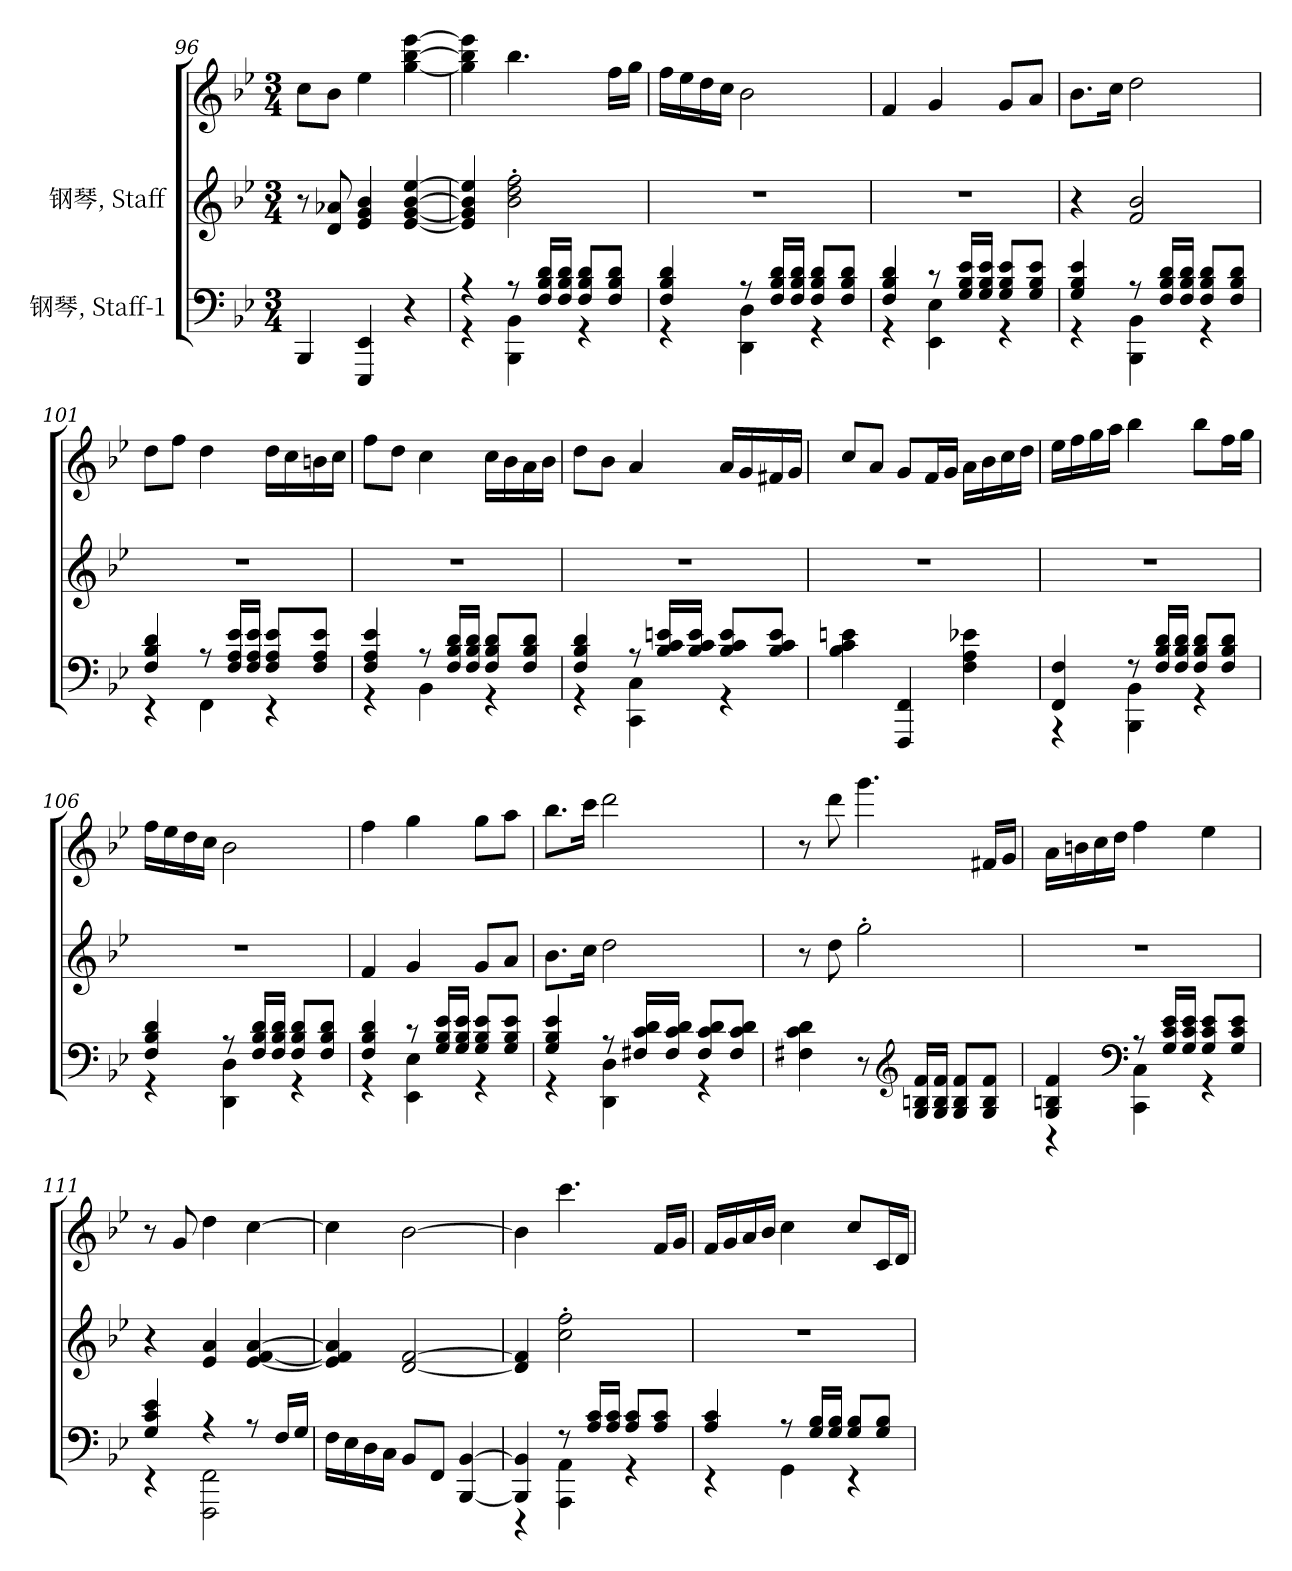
**kern	**kern	**kern
*part2	*part1	*part1
*staff3	*staff2	*staff1
*I"钢琴, Staff-1	*I"钢琴, Staff	*
*clefF4	*clefG2	*clefG2
*k[b-e-]	*k[b-e-]	*k[b-e-]
*M3/4	*M3/4	*M3/4
=96	=96	=96
4BBB-/	8r	8cc\L
.	8d/ 8a-X/	8b-\J
4EEE-/ 4EE-/	4e-/ 4g/ 4b-/	4ee-\
4r	[4e-/ [4g/ [4b-/ [4ee-/	[4gg\ [4bb-\ [4eee-\
!!LO:LB:g=z
=97	=97	=97
*^	*	*
4r	4r	4e-/] 4g/] 4b-/] 4ee-/]	4gg\] 4bb-\] 4eee-\]
8r	4BBB-\ 4BB-\	2b-\' 2dd\' 2ff\'	4.bb-\
16F/ 16B-/ 16d/LL	.	.	.
16F/ 16B-/ 16d/JJ	.	.	.
8F/ 8B-/ 8d/L	4r	.	.
8F/ 8B-/ 8d/J	.	.	16ff\LL
.	.	.	16gg\JJ
=98	=98	=98	=98
4F/ 4B-/ 4d/	4r	2.r	16ff\LL
.	.	.	16ee-\
.	.	.	16dd\
.	.	.	16cc\JJ
8r	4DD\ 4D\	.	2b-\
16F/ 16B-/ 16d/LL	.	.	.
16F/ 16B-/ 16d/JJ	.	.	.
8F/ 8B-/ 8d/L	4r	.	.
8F/ 8B-/ 8d/J	.	.	.
=99	=99	=99	=99
4F/ 4B-/ 4d/	4r	2.r	4f/
8r	4EE-\ 4E-\	.	4g/
16G/ 16B-/ 16e-/LL	.	.	.
16G/ 16B-/ 16e-/JJ	.	.	.
8G/ 8B-/ 8e-/L	4r	.	8g/L
8G/ 8B-/ 8e-/J	.	.	8a/J
=100	=100	=100	=100
4G/ 4B-/ 4e-/	4r	4r	8.b-\L
.	.	.	16cc\Jk
8r	4BBB-\ 4BB-\	2f/ 2b-/	2dd\
16F/ 16B-/ 16d/LL	.	.	.
16F/ 16B-/ 16d/JJ	.	.	.
8F/ 8B-/ 8d/L	4r	.	.
8F/ 8B-/ 8d/J	.	.	.
!!LO:PB:g=z
=101	=101	=101	=101
4F/ 4B-/ 4d/	4r	2.r	8dd\L
.	.	.	8ff\J
8r	4FF\	.	4dd\
16F/ 16A/ 16e-/LL	.	.	.
16F/ 16A/ 16e-/JJ	.	.	.
8F/ 8A/ 8e-/L	4r	.	16dd\LL
.	.	.	16cc\
8F/ 8A/ 8e-/J	.	.	16bn\
.	.	.	16cc\JJ
=102	=102	=102	=102
4F/ 4A/ 4e-/	4r	2.r	8ff\L
.	.	.	8dd\J
8r	4BB-\	.	4cc\
16F/ 16B-/ 16d/LL	.	.	.
16F/ 16B-/ 16d/JJ	.	.	.
8F/ 8B-/ 8d/L	4r	.	16cc\LL
.	.	.	16b-\
8F/ 8B-/ 8d/J	.	.	16a\
.	.	.	16b-\JJ
=103	=103	=103	=103
4F/ 4B-/ 4d/	4r	2.r	8dd\L
.	.	.	8b-\J
8r	4CC\ 4C\	.	4a/
16B-/ 16c/ 16en/LL	.	.	.
16B-/ 16c/ 16e/JJ	.	.	.
8B-/ 8c/ 8e/L	4r	.	16a/LL
.	.	.	16g/
8B-/ 8c/ 8e/J	.	.	16f#X/
.	.	.	16g/JJ
*v	*v	*	*
!!LO:LB:g=z
=104	=104	=104
4B-\ 4c\ 4en\	2.r	8cc/L
.	.	8a/J
4FFF/ 4FF/	.	8g/L
.	.	16f/L
.	.	16g/JJ
4F\ 4A\ 4e-X\	.	16a\LL
.	.	16b-\
.	.	16cc\
.	.	16dd\JJ
=105	=105	=105
*^	*	*
4FF/ 4F/	4r	2.r	16ee-\LL
.	.	.	16ff\
.	.	.	16gg\
.	.	.	16aa\JJ
8r	4BBB-\ 4BB-\	.	4bb-\
16F/ 16B-/ 16d/LL	.	.	.
16F/ 16B-/ 16d/JJ	.	.	.
8F/ 8B-/ 8d/L	4r	.	8bb-\L
8F/ 8B-/ 8d/J	.	.	16ff\L
.	.	.	16gg\JJ
=106	=106	=106	=106
4F/ 4B-/ 4d/	4r	2.r	16ff\LL
.	.	.	16ee-\
.	.	.	16dd\
.	.	.	16cc\JJ
8r	4DD\ 4D\	.	2b-\
16F/ 16B-/ 16d/LL	.	.	.
16F/ 16B-/ 16d/JJ	.	.	.
8F/ 8B-/ 8d/L	4r	.	.
8F/ 8B-/ 8d/J	.	.	.
=107	=107	=107	=107
4F/ 4B-/ 4d/	4r	4f/	4ff\
8r	4EE-\ 4E-\	4g/	4gg\
16G/ 16B-/ 16e-/LL	.	.	.
16G/ 16B-/ 16e-/JJ	.	.	.
8G/ 8B-/ 8e-/L	4r	8g/L	8gg\L
8G/ 8B-/ 8e-/J	.	8a/J	8aa\J
!!LO:LB:g=z
=108	=108	=108	=108
4G/ 4B-/ 4e-/	4r	8.b-\L	8.bb-\L
.	.	16cc\Jk	16ccc\Jk
8r	4DD\ 4D\	2dd\	2ddd\
16F#X/ 16c/ 16d/LL	.	.	.
16F#/ 16c/ 16d/JJ	.	.	.
8F#/ 8c/ 8d/L	4r	.	.
8F#/ 8c/ 8d/J	.	.	.
*v	*v	*	*
=109	=109	=109
4F#X\ 4c\ 4d\	8r	8r
.	8dd\	8ddd\
8r	2gg'\	4.ggg\
*clefG2	*	*
16G/ 16Bn/ 16f/LL	.	.
16G/ 16B/ 16f/JJ	.	.
8G/ 8B/ 8f/L	.	.
8G/ 8B/ 8f/J	.	16f#X/LL
.	.	16g/JJ
=110	=110	=110
*^	*	*
4G/ 4Bn/ 4f/	4r	2.r	16a\LL
.	.	.	16bn\
.	.	.	16cc\
.	.	.	16dd\JJ
*clefF4	*	*	*
8r	4CC\ 4C\	.	4ff\
16G/ 16c/ 16e-/LL	.	.	.
16G/ 16c/ 16e-/JJ	.	.	.
8G/ 8c/ 8e-/L	4r	.	4ee-\
8G/ 8c/ 8e-/J	.	.	.
!!LO:LB:g=z
=111	=111	=111	=111
4G/ 4c/ 4e-/	4r	4r	8r
.	.	.	8g/
4r	2FFF\ 2FF\	4e-/ 4a/	4dd\
8r	.	[4e-/ [4f/ [4a/	[4cc\
16F/LL	.	.	.
16G/JJ	.	.	.
*v	*v	*	*
=112	=112	=112
16F\LL	4e-/] 4f/] 4a/]	4cc\]
16E-\	.	.
16D\	.	.
16C\JJ	.	.
8BB-/L	[2d/ [2f/	[2b-\
8FF/J	.	.
[4BBB-/ [4BB-/	.	.
=113	=113	=113
*^	*	*
4BBB-/] 4BB-/]	4r	4d/] 4f/]	4b-\]
8r	4AAA\ 4AA\	2cc\' 2ff\'	4.ccc\
16A/ 16c/LL	.	.	.
16A/ 16c/JJ	.	.	.
8A/ 8c/L	4r	.	.
8A/ 8c/J	.	.	16f/LL
.	.	.	16g/JJ
=114	=114	=114	=114
4A/ 4c/	4r	2.r	16f/LL
.	.	.	16g/
.	.	.	16a/
.	.	.	16b-/JJ
8r	4GG\	.	4cc\
16G/ 16B-/LL	.	.	.
16G/ 16B-/JJ	.	.	.
8G/ 8B-/L	4r	.	8cc/L
8G/ 8B-/J	.	.	16c/L
.	.	.	16d/JJ
*v	*v	*	*
=	=	=
*-	*-	*-
